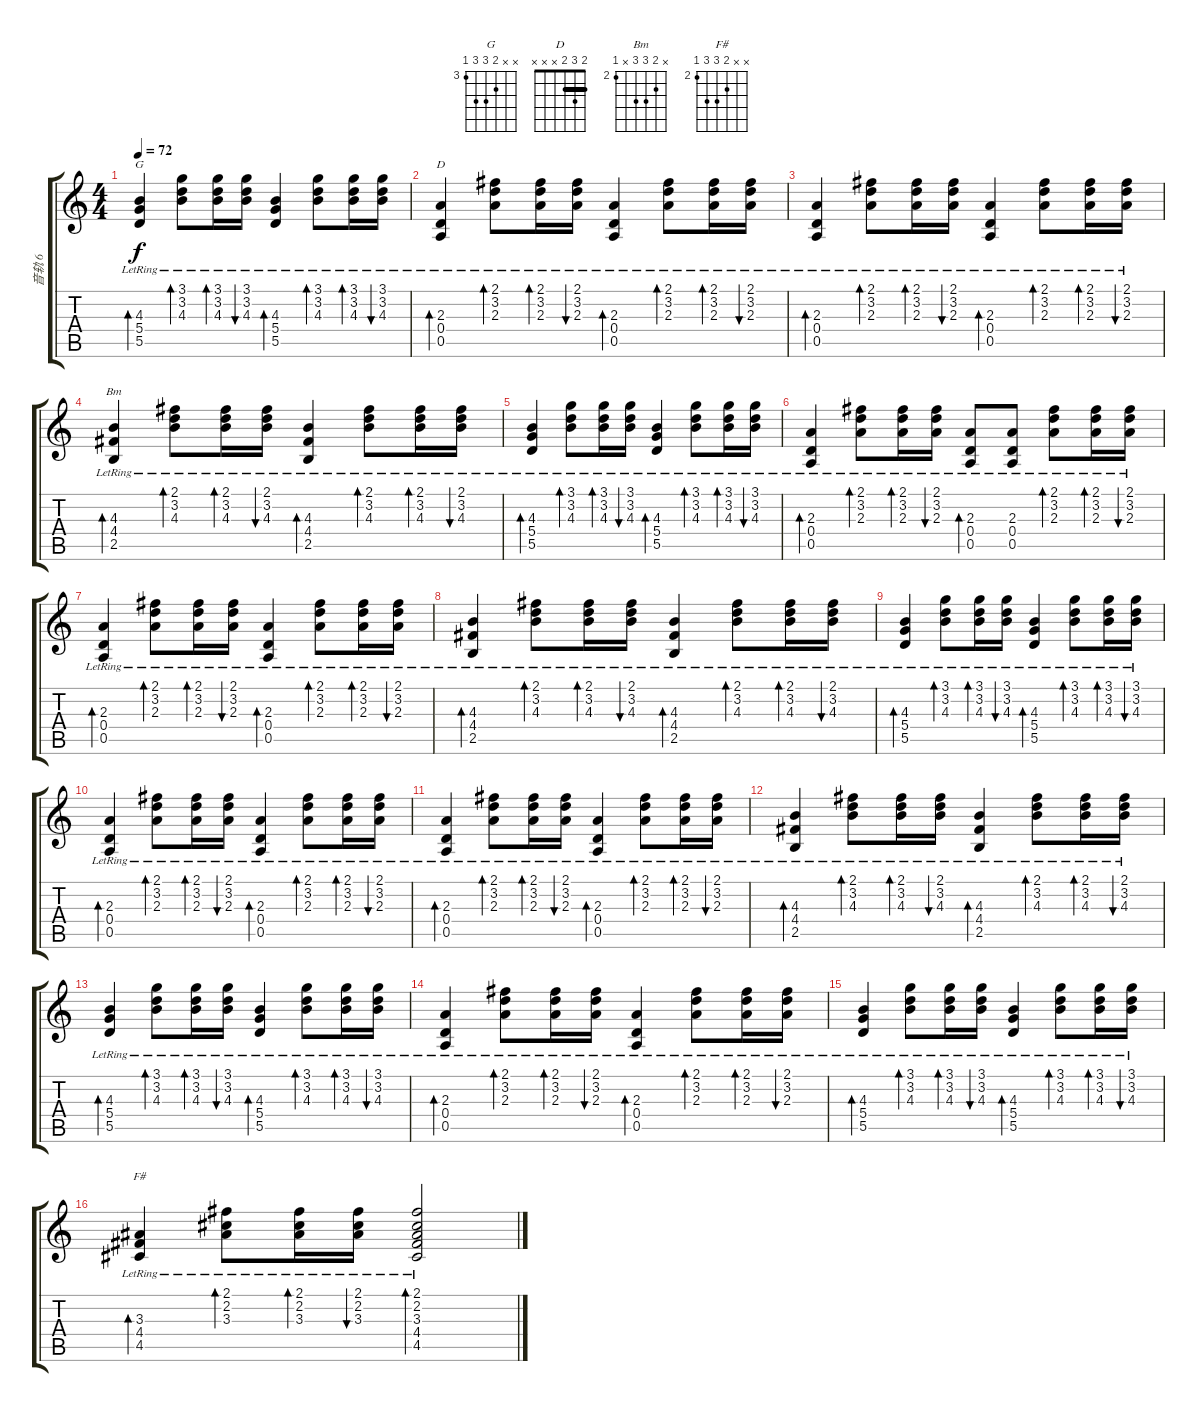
\track ("音轨 6" "音轨 6") {instrument electricbassfinger}
\staff {score tabs}
\tuning (E4 B3 G3 D3 A2 E2) {hide}
\chord ("G" x x 4 5 5 3) {firstfret 3 barre 3}
\chord ("D" 2 3 2 x x x) {barre 2}
\chord ("Bm" x 3 4 4 x 2) {firstfret 2 barre 2}
\chord ("F#" x x 3 4 4 2) {firstfret 2 barre 2}
\ts (4 4)
\tempo 72
\clef g2
\ks c
(4.3{lr} 5.4{lr} 5.5{lr}).4{bd 60 ch "G" dy f} (3.1{lr} 3.2{lr} 4.3{lr}).8{bd 60} (3.1{lr} 3.2{lr} 4.3{lr}).16{bd 60} (3.1{lr} 3.2{lr} 4.3{lr}).16{bu 60} (4.3{lr} 5.4{lr} 5.5{lr}).4{bd 60} (3.1{lr} 3.2{lr} 4.3{lr}).8{bd 60} (3.1{lr} 3.2{lr} 4.3{lr}).16{bd 60} (3.1{lr} 3.2{lr} 4.3{lr}).16{bu 60} |
(2.3{lr} 0.4{lr} 0.5{lr}).4{bd 60 ch "D"} (2.1{lr} 3.2{lr} 2.3{lr}).8{bd 120} (2.1{lr} 3.2{lr} 2.3{lr}).16{bd 120} (2.1{lr} 3.2{lr} 2.3{lr}).16{bu 120} (2.3{lr} 0.4{lr} 0.5{lr}).4{bd 120} (2.1{lr} 3.2{lr} 2.3{lr}).8{bd 120} (2.1{lr} 3.2{lr} 2.3{lr}).16{bd 120} (2.1{lr} 3.2{lr} 2.3{lr}).16{bu 120} |
(2.3{lr} 0.4{lr} 0.5{lr}).4{bd 60} (2.1{lr} 3.2{lr} 2.3{lr}).8{bd 120} (2.1{lr} 3.2{lr} 2.3{lr}).16{bd 120} (2.1{lr} 3.2{lr} 2.3{lr}).16{bu 120} (2.3{lr} 0.4{lr} 0.5{lr}).4{bd 120} (2.1{lr} 3.2{lr} 2.3{lr}).8{bd 120} (2.1{lr} 3.2{lr} 2.3{lr}).16{bd 120} (2.1{lr} 3.2{lr} 2.3{lr}).16{bu 120} |
(4.3{lr} 4.4{lr} 2.5{lr}).4{bd 60 ch "Bm"} (2.1{lr} 3.2{lr} 4.3{lr}).8{bd 60} (2.1{lr} 3.2{lr} 4.3{lr}).16{bd 60} (2.1{lr} 3.2{lr} 4.3{lr}).16{bu 60} (4.3{lr} 4.4{lr} 2.5{lr}).4{bd 60} (2.1{lr} 3.2{lr} 4.3{lr}).8{bd 60} (2.1{lr} 3.2{lr} 4.3{lr}).16{bd 60} (2.1{lr} 3.2{lr} 4.3{lr}).16{bu 60} |
(4.3{lr} 5.4{lr} 5.5{lr}).4{bd 60} (3.1{lr} 3.2{lr} 4.3{lr}).8{bd 60} (3.1{lr} 3.2{lr} 4.3{lr}).16{bd 60} (3.1{lr} 3.2{lr} 4.3{lr}).16{bu 60} (4.3{lr} 5.4{lr} 5.5{lr}).4{bd 60} (3.1{lr} 3.2{lr} 4.3{lr}).8{bd 60} (3.1{lr} 3.2{lr} 4.3{lr}).16{bd 60} (3.1{lr} 3.2{lr} 4.3{lr}).16{bu 60} |
(2.3{lr} 0.4{lr} 0.5{lr}).4{bd 60} (2.1{lr} 3.2{lr} 2.3{lr}).8{bd 120} (2.1{lr} 3.2{lr} 2.3{lr}).16{bd 120} (2.1{lr} 3.2{lr} 2.3{lr}).16{bu 120} (2.3{lr} 0.4{lr} 0.5{lr}).8{bd 120} (2.3{lr} 0.4{lr} 0.5{lr}).8 (2.1{lr} 3.2{lr} 2.3{lr}).8{bd 120} (2.1{lr} 3.2{lr} 2.3{lr}).16{bd 120} (2.1{lr} 3.2{lr} 2.3{lr}).16{bu 120} |
(2.3{lr} 0.4{lr} 0.5{lr}).4{bd 120} (2.1{lr} 3.2{lr} 2.3{lr}).8{bd 120} (2.1{lr} 3.2{lr} 2.3{lr}).16{bd 120} (2.1{lr} 3.2{lr} 2.3{lr}).16{bu 120} (2.3{lr} 0.4{lr} 0.5{lr}).4{bd 120} (2.1{lr} 3.2{lr} 2.3{lr}).8{bd 120} (2.1{lr} 3.2{lr} 2.3{lr}).16{bd 120} (2.1{lr} 3.2{lr} 2.3{lr}).16{bu 120} |
(4.3{lr} 4.4{lr} 2.5{lr}).4{bd 60} (2.1{lr} 3.2{lr} 4.3{lr}).8{bd 60} (2.1{lr} 3.2{lr} 4.3{lr}).16{bd 60} (2.1{lr} 3.2{lr} 4.3{lr}).16{bu 60} (4.3{lr} 4.4{lr} 2.5{lr}).4{bd 60} (2.1{lr} 3.2{lr} 4.3{lr}).8{bd 60} (2.1{lr} 3.2{lr} 4.3{lr}).16{bd 60} (2.1{lr} 3.2{lr} 4.3{lr}).16{bu 60} |
(4.3{lr} 5.4{lr} 5.5{lr}).4{bd 60} (3.1{lr} 3.2{lr} 4.3{lr}).8{bd 60} (3.1{lr} 3.2{lr} 4.3{lr}).16{bd 60} (3.1{lr} 3.2{lr} 4.3{lr}).16{bu 60} (4.3{lr} 5.4{lr} 5.5{lr}).4{bd 60} (3.1{lr} 3.2{lr} 4.3{lr}).8{bd 60} (3.1{lr} 3.2{lr} 4.3{lr}).16{bd 60} (3.1{lr} 3.2{lr} 4.3{lr}).16{bu 60} |
(2.3{lr} 0.4{lr} 0.5{lr}).4{bd 60} (2.1{lr} 3.2{lr} 2.3{lr}).8{bd 120} (2.1{lr} 3.2{lr} 2.3{lr}).16{bd 120} (2.1{lr} 3.2{lr} 2.3{lr}).16{bu 120} (2.3{lr} 0.4{lr} 0.5{lr}).4{bd 120} (2.1{lr} 3.2{lr} 2.3{lr}).8{bd 120} (2.1{lr} 3.2{lr} 2.3{lr}).16{bd 120} (2.1{lr} 3.2{lr} 2.3{lr}).16{bu 120} |
(2.3{lr} 0.4{lr} 0.5{lr}).4{bd 120} (2.1{lr} 3.2{lr} 2.3{lr}).8{bd 120} (2.1{lr} 3.2{lr} 2.3{lr}).16{bd 120} (2.1{lr} 3.2{lr} 2.3{lr}).16{bu 120} (2.3{lr} 0.4{lr} 0.5{lr}).4{bd 120} (2.1{lr} 3.2{lr} 2.3{lr}).8{bd 120} (2.1{lr} 3.2{lr} 2.3{lr}).16{bd 120} (2.1{lr} 3.2{lr} 2.3{lr}).16{bu 120} |
(4.3{lr} 4.4{lr} 2.5{lr}).4{bd 60} (2.1{lr} 3.2{lr} 4.3{lr}).8{bd 60} (2.1{lr} 3.2{lr} 4.3{lr}).16{bd 60} (2.1{lr} 3.2{lr} 4.3{lr}).16{bu 60} (4.3{lr} 4.4{lr} 2.5{lr}).4{bd 60} (2.1{lr} 3.2{lr} 4.3{lr}).8{bd 60} (2.1{lr} 3.2{lr} 4.3{lr}).16{bd 60} (2.1{lr} 3.2{lr} 4.3{lr}).16{bu 60} |
(4.3{lr} 5.4{lr} 5.5{lr}).4{bd 60} (3.1{lr} 3.2{lr} 4.3{lr}).8{bd 60} (3.1{lr} 3.2{lr} 4.3{lr}).16{bd 60} (3.1{lr} 3.2{lr} 4.3{lr}).16{bu 60} (4.3{lr} 5.4{lr} 5.5{lr}).4{bd 60} (3.1{lr} 3.2{lr} 4.3{lr}).8{bd 60} (3.1{lr} 3.2{lr} 4.3{lr}).16{bd 60} (3.1{lr} 3.2{lr} 4.3{lr}).16{bu 60} |
(2.3{lr} 0.4{lr} 0.5{lr}).4{bd 60} (2.1{lr} 3.2{lr} 2.3{lr}).8{bd 120} (2.1{lr} 3.2{lr} 2.3{lr}).16{bd 120} (2.1{lr} 3.2{lr} 2.3{lr}).16{bu 120} (2.3{lr} 0.4{lr} 0.5{lr}).4{bd 120} (2.1{lr} 3.2{lr} 2.3{lr}).8{bd 120} (2.1{lr} 3.2{lr} 2.3{lr}).16{bd 120} (2.1{lr} 3.2{lr} 2.3{lr}).16{bu 120} |
(4.3{lr} 5.4{lr} 5.5{lr}).4{bd 60} (3.1{lr} 3.2{lr} 4.3{lr}).8{bd 60} (3.1{lr} 3.2{lr} 4.3{lr}).16{bd 60} (3.1{lr} 3.2{lr} 4.3{lr}).16{bu 60} (4.3{lr} 5.4{lr} 5.5{lr}).4{bd 60} (3.1{lr} 3.2{lr} 4.3{lr}).8{bd 60} (3.1{lr} 3.2{lr} 4.3{lr}).16{bd 60} (3.1{lr} 3.2{lr} 4.3{lr}).16{bu 60} |
(3.3{lr} 4.4{lr} 4.5{lr}).4{bd 60 ch "F#"} (2.1{lr} 2.2{lr} 3.3{lr}).8{bd 60} (2.1{lr} 2.2{lr} 3.3{lr}).16{bd 60} (2.1{lr} 2.2{lr} 3.3{lr}).16{bu 60} (2.1{lr} 2.2{lr} 3.3{lr} 4.4{lr} 4.5{lr}).2{bd 60}
